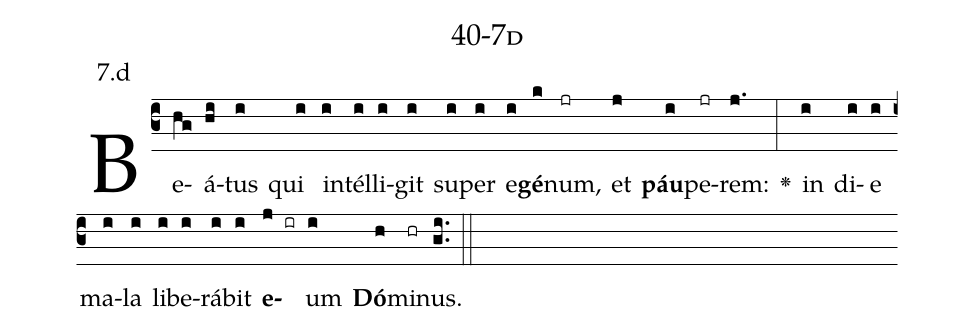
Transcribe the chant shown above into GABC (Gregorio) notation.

name: 40-7d;
annotation: 7.d;
%%
(c3)Be(hg)á(hi)tus(i) qui(i) in(i)tél(i)li(i)git(i) su(i)per(i) e(i)<b>gé</b>(k)num,(jr) et(j) <b>páu</b>(i)pe(jr)rem:(j.) <v>\greheightstar</v>(:) in(i) di(i)e(i) ma(i)la(i) li(i)be(i)rá(i)bit(i) <b>e</b>(j ir)um(i) <b>Dó</b>(h)mi(hr)nus.(gi..) (::)


%E(i) u(i) o(j) u(i) a(h) e.(gi..) (::)
